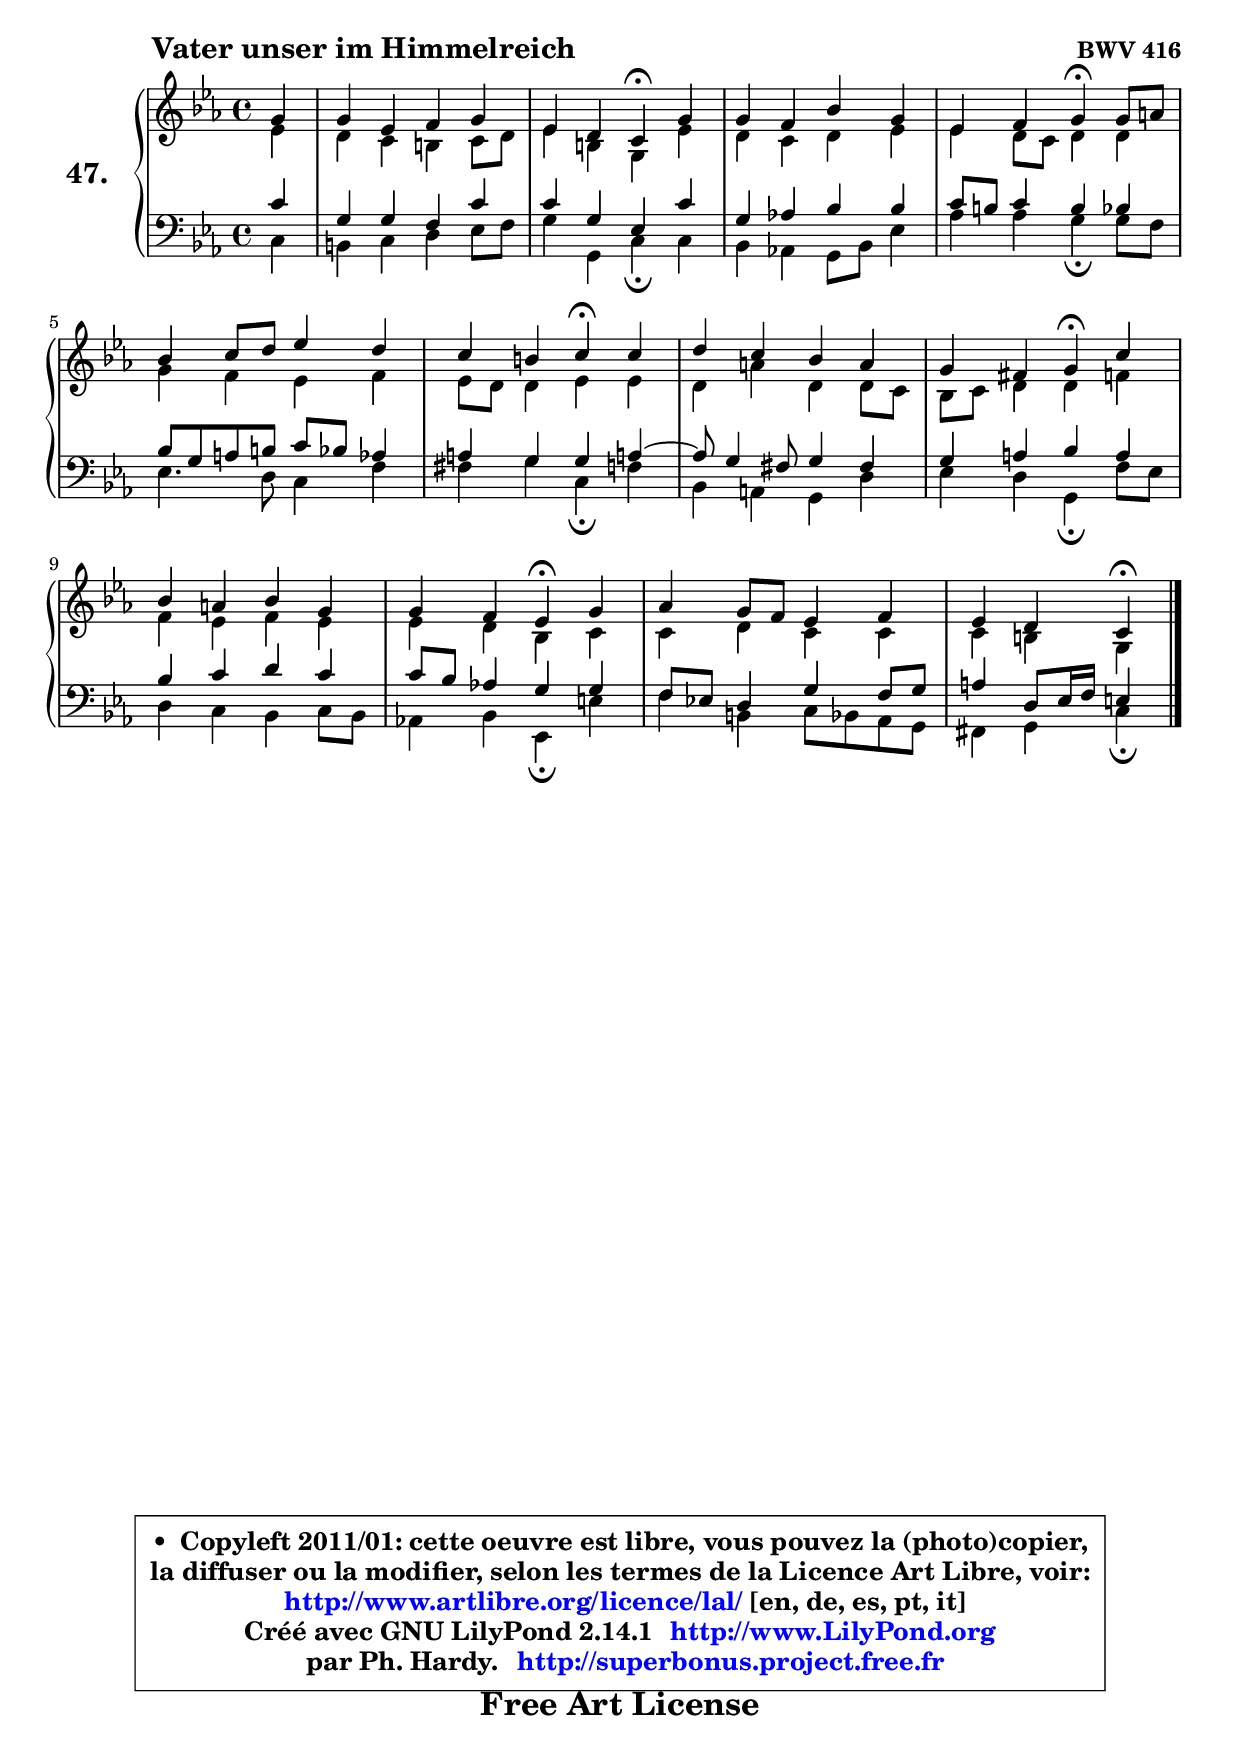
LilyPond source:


\version "2.14.1"

    \paper {
%	system-system-spacing #'padding = #0.1
%	score-system-spacing #'padding = #0.1
%	ragged-bottom = ##f
%	ragged-last-bottom = ##f
	}

    \header {
      opus = \markup { \bold "BWV 416" }
      piece = \markup { \hspace #9 \fontsize #2 \bold "Vater unser im Himmelreich" }
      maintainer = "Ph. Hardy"
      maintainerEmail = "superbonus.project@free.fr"
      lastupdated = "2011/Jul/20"
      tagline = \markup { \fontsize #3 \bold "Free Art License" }
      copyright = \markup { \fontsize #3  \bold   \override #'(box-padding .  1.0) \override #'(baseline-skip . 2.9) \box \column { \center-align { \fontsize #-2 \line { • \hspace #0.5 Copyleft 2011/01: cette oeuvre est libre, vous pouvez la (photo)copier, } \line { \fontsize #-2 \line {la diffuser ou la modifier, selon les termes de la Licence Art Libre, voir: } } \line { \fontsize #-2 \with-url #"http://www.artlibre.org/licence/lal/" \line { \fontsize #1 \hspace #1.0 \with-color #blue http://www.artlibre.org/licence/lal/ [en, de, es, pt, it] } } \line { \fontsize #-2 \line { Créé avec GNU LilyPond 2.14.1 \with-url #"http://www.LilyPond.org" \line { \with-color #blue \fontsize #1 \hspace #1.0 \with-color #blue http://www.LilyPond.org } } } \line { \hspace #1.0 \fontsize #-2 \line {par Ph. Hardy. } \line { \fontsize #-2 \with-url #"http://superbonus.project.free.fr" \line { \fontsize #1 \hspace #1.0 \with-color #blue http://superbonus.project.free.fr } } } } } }

	  }

  guidemidi = {
        r4 |
        R1 |
        r2 \tempo 4 = 30 r4 \tempo 4 = 78 r4 |
        R1 |
        r2 \tempo 4 = 30 r4 \tempo 4 = 78 r4 |
        R1 |
        r2 \tempo 4 = 30 r4 \tempo 4 = 78 r4 |
        R1 |
        r2 \tempo 4 = 30 r4 \tempo 4 = 78 r4 |
        R1 |
        r2 \tempo 4 = 30 r4 \tempo 4 = 78 r4 |
        R1 |
        r2 \tempo 4 = 30 r4 
	}

  upper = {
\displayLilyMusic \transpose d c {
	\time 4/4
	\key d \minor
	\clef treble
	\partial 4
	\voiceOne
	<< { 
	% SOPRANO
	\set Voice.midiInstrument = "acoustic grand"
	\relative c'' {
        a4 |
        a4 f g a |
        f4 e d\fermata a' |
        a4 g c a |
        f4 g a\fermata a8 b |
        c4 d8 e f4 e |
        d4 cis d\fermata d |
        e4 d c b |
        a4 gis a\fermata d |
        c4 b c a |
        a4 g f\fermata a |
        bes4 a8 g f4 g |
        f4 e d4\fermata
        \bar "|."
	} % fin de relative
	}

	\context Voice="1" { \voiceTwo 
	% ALTO
	\set Voice.midiInstrument = "acoustic grand"
	\relative c' {
        f4 |
        e4 d cis d8 e |
        f4 cis a f' |
        e4 d e f |
        f4 e8 d e4 e |
        a4 g f g |
        f8 e e4 f f |
        e4 b' e, e8 d |
        c8 d e4 e g |
        g4 f g f |
        f4 e c d |
        d4 e d d |
        d4 cis a4
        \bar "|."
	} % fin de relative
	\oneVoice
	} >>
}
	}

    lower = {
\transpose d c {
	\time 4/4
	\key d \minor
	\clef bass
	\partial 4
	\voiceOne
	<< { 
	% TENOR
	\set Voice.midiInstrument = "acoustic grand"
	\relative c' {
        d4 |
        a4 a g d' |
        d4 a f d' |
        a4 bes! c c |
        d8 cis d4 cis c |
        c8 a b cis d c bes4 |
        b4 a a b!4 ~ |
        b8 a4 gis8 a4 gis |
        a4 b c b |
        c4 d e d |
        d8 c bes!4 a a |
        g8 f! e4 a g8 a |
        b4 e,8 f16 g fis4
        \bar "|."
	} % fin de relative
	}
	\context Voice="1" { \voiceTwo 
	% BASS
	\set Voice.midiInstrument = "acoustic grand"
	\relative c {
        d4 |
        cis4 d e f8 g |
        a4 a, d\fermata d |
        c4 bes! a8 c f4 |
        bes4 bes a\fermata a8 g |
        f4. e8 d4 g |
        gis4 a d,\fermata g |
        c,4 b a e' |
        f4 e a,\fermata g'8 f |
        e4 d c d8 c |
        bes!4 c f,\fermata fis' |
        g4 cis, d8 c bes a |
        gis4 a d4\fermata
        \bar "|."
	} % fin de relative
	\oneVoice
	} >>
}
	}


    \score { 

	\new PianoStaff <<
	\set PianoStaff.instrumentName = \markup { \bold \huge "47." }
	\new Staff = "upper" \upper
	\new Staff = "lower" \lower
	>>

    \layout {
%	ragged-last = ##f
	   }

         } % fin de score

  \score {
    \unfoldRepeats { << \guidemidi \upper \lower >> }
    \midi {
    \context {
     \Staff
      \remove "Staff_performer"
               }

     \context {
      \Voice
       \consists "Staff_performer"
                }

     \context { 
      \Score
      tempoWholesPerMinute = #(ly:make-moment 78 4)
		}
	    }
	}


